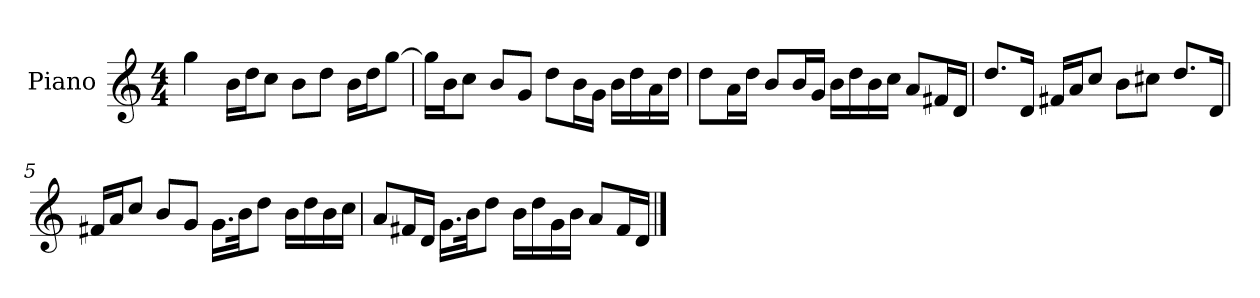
**kern
*part1
*staff1
*I"Piano
*I'P-no
*clefG2
*k[]
*M4/4
*MM90
=1
4gg\
16b\LL
16dd\J
8cc\J
8b\L
8dd\J
16b\LL
16dd\J
[8gg\J
=2
16gg\LL]
16b\J
8cc\J
8b/L
8g/J
8dd\L
16b\L
16g\JJ
16b\LL
16dd\
16a\
16dd\JJ
=3
8dd\L
16a\L
16dd\JJ
8b/L
16b/L
16g/JJ
16b\LL
16dd\
16b\
16cc\JJ
8a/L
16f#X/L
16d/JJ
!!LO:LB:g=z
=4
8.dd/L
16d/Jk
16f#X/LL
16a/J
8cc/J
8b\L
8cc#X\J
8.dd/L
16d/Jk
=5
16f#X/LL
16a/J
8cc/J
8b/L
8g/J
16.g\LL
32b\JK
8dd\J
16b\LL
16dd\
16b\
16cc\JJ
=6
8a/L
16f#X/L
16d/JJ
16.g\LL
32b\JK
8dd\J
16b\LL
16dd\
16g\
16b\JJ
8a/L
16f#/L
16d/JJ
==
*-
